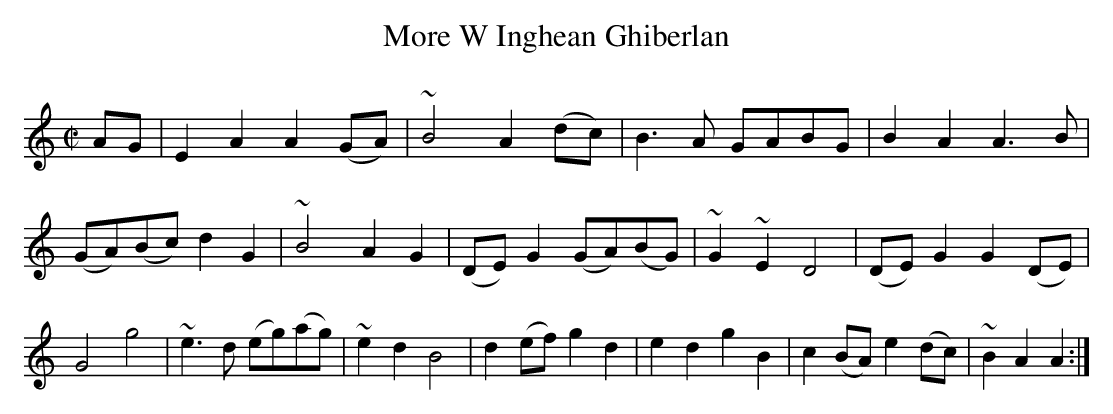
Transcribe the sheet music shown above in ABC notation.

X:1
T:More W Inghean Ghiberlan
Q:40
M:C|
L:1/4
K:Am
A/2G/2|EAA(G/2A/2)|~B2A(d/2c/2)|B3/2A/2 G/2A/2B/2G/2|\
BAA3/2B/2|(G/2A/2)(B/2c/2)dG|~B2AG|(D/2E/2)G(G/2A/2)(B/2G/2)|\
~G~ED2|(D/2E/2)GG(D/2E/2)|G2g2|~e3/2d/2 (e/2g/2)(a/2g/2)|\
~edB2|d(e/2f/2)gd|edgB|c(B/2A/2)e(d/2c/2)|~BAA:|]
